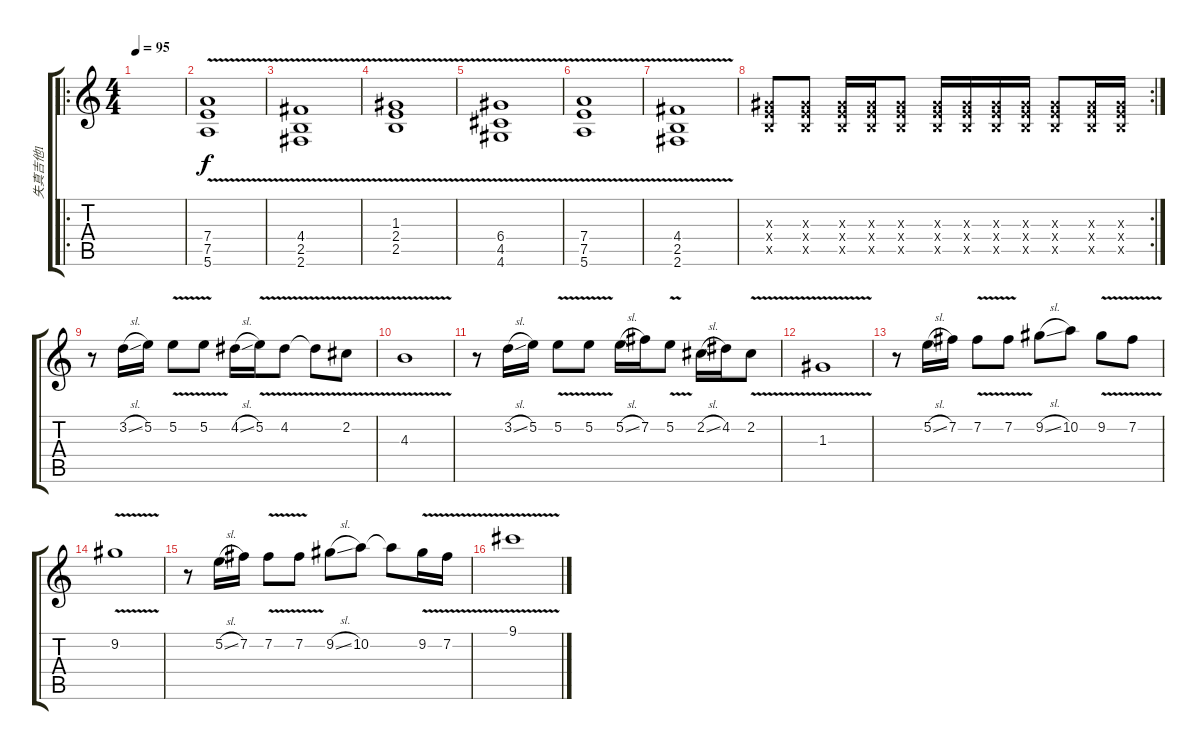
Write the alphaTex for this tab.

\track ("失真吉他1" "失真吉他1") {instrument overdrivenguitar}
\staff {score tabs}
\tuning (E4 B3 G3 D3 A2 E2) {hide}
\ro
\ts (4 4)
\tempo 95
\clef g2
\ks c
|
(7.4 7.5 5.6{v}).1{volume 12} |
(4.4{v} 2.5 2.6).1 |
(1.3{v} 2.4 2.5).1 |
(6.4{v} 4.5 4.6).1 |
(7.4 7.5 5.6{v}).1 |
(4.4{v} 2.5 2.6).1 |
\rc 2
(1.3{x} 2.4{x} 2.5{x}).8{volume 16} (1.3{x} 2.4{x} 2.5{x}).8 (1.3{x} 2.4{x} 2.5{x}).16 (1.3{x} 2.4{x} 2.5{x}).16 (1.3{x} 2.4{x} 2.5{x}).8 (1.3{x} 2.4{x} 2.5{x}).16 (1.3{x} 2.4{x} 2.5{x}).16 (1.3{x} 2.4{x} 2.5{x}).16 (1.3{x} 2.4{x} 2.5{x}).16 (1.3{x} 2.4{x} 2.5{x}).8 (1.3{x} 2.4{x} 2.5{x}).16 (1.3{x} 2.4{x} 2.5{x}).16 |
r.8 3.2{sl}.16{volume 16} 5.2.16 5.2{v}.8 5.2{v}.8 4.2{sl}.16 5.2{v}.16 4.2{v}.8 4.2{t}.8 2.2{v}.8 |
4.3{v}.1 |
r.8 3.2{sl}.16 5.2.16 5.2{v}.8 5.2{v}.8 5.2{sl}.16 7.2.16 5.2{v}.8 2.2{sl}.16 4.2.16 2.2{v}.8 |
1.3{v}.1 |
r.8 5.2{sl}.16 7.2.16 7.2{v}.8 7.2{v}.8 9.2{sl}.8 10.2.8 9.2{v}.8 7.2{v}.8 |
9.2{v}.1 |
r.8 5.2{sl}.16 7.2.16 7.2{v}.8 7.2{v}.8 9.2{sl}.8 10.2.8 10.2{t}.8 9.2{v}.16 7.2{v}.16 |
9.1{v}.1
